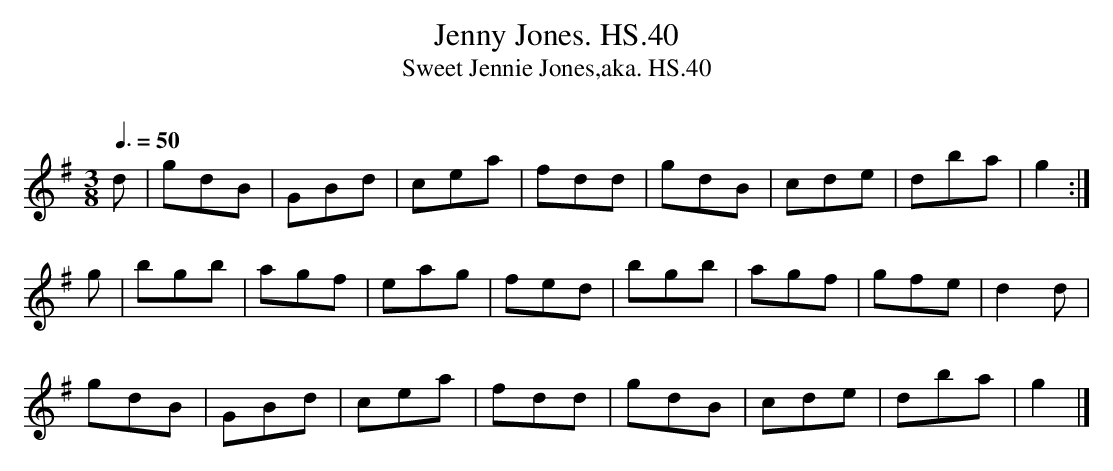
X:1
T:Jenny Jones. HS.40
T:Sweet Jennie Jones,aka. HS.40
M:3/8
L:1/8
Q:3/8=50
O:
K:G
d|gdB|GBd|cea|fdd|gdB|cde|dba|g2:|
g|bgb|agf|eag|fed|bgb|agf|gfe|d2d|
gdB|GBd|cea|fdd|gdB|cde|dba|g2|]
